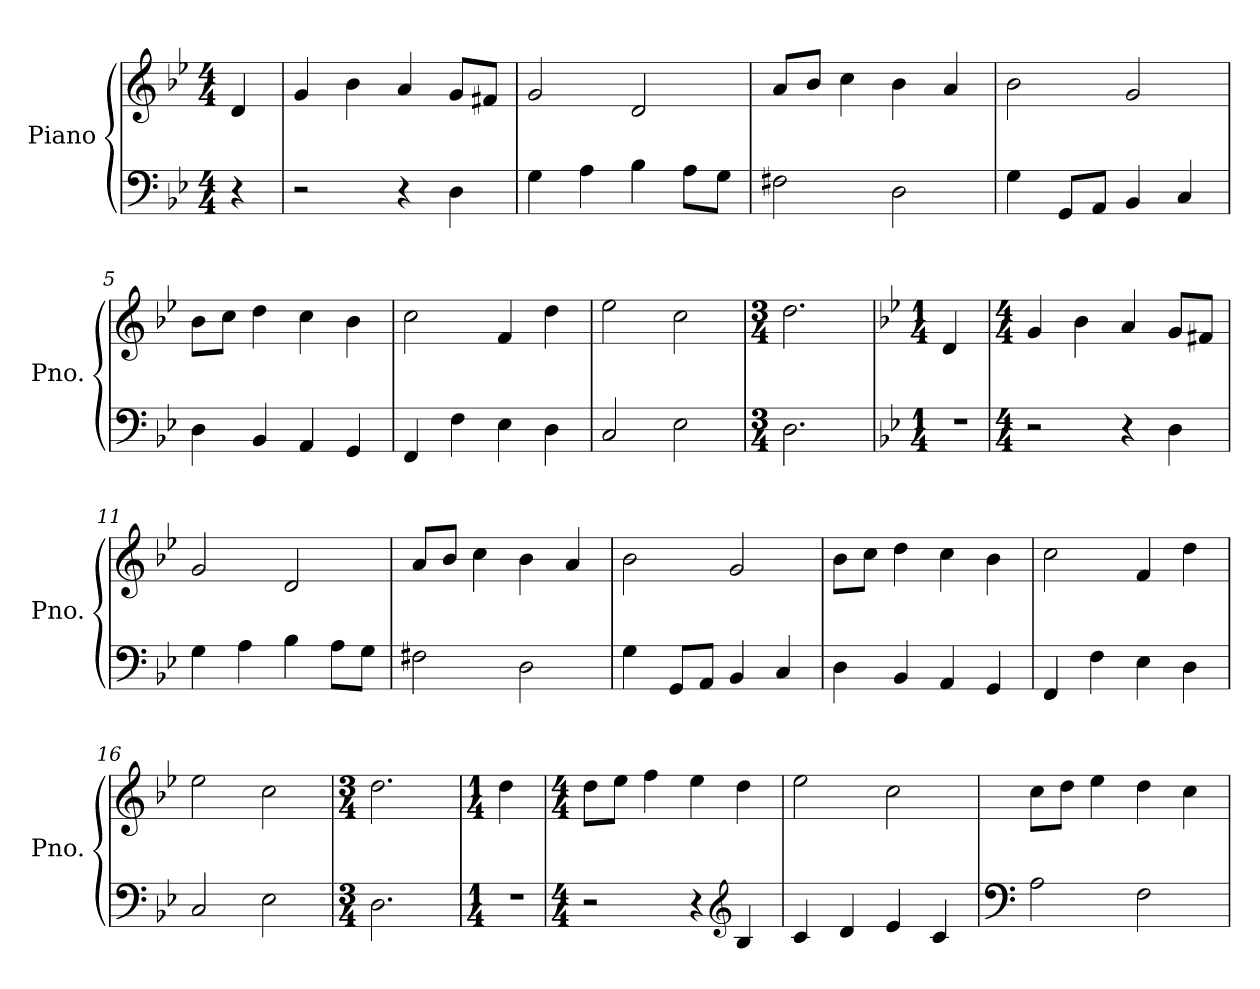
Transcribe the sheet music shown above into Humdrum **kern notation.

**kern	**kern
*part1	*part1
*staff2	*staff1
*I"Piano	*
*I'Pno.	*
*clefF4	*clefG2
*k[b-e-]	*k[b-e-]
*M4/4	*M4/4
*MM200	*MM200
=	=
4r	4d/
=1	=1
2r	4g/
.	4b-\
4r	4a/
4D\	8g/L
.	8f#X/J
=2	=2
4G\	2g/
4A\	.
4B-\	2d/
8A\L	.
8G\J	.
=3	=3
2F#X\	8a/L
.	8b-/J
.	4cc\
2D\	4b-\
.	4a/
=4	=4
4G\	2b-\
8GG/L	.
8AA/J	.
4BB-/	2g/
4C/	.
=5	=5
4D\	8b-\L
.	8cc\J
4BB-/	4dd\
4AA/	4cc\
4GG/	4b-\
=6	=6
4FF/	2cc\
4F\	.
4E-\	4f/
4D\	4dd\
=7	=7
2C/	2ee-\
2E-\	2cc\
!!LO:LB:g=z
=8	=8
*M3/4	*M3/4
2.D\	2.dd\
=9	=9
*k[b-e-]	*k[b-e-]
*M1/4	*M1/4
4r	4d/
=10	=10
*M4/4	*M4/4
2r	4g/
.	4b-\
4r	4a/
4D\	8g/L
.	8f#X/J
=11	=11
4G\	2g/
4A\	.
4B-\	2d/
8A\L	.
8G\J	.
=12	=12
2F#X\	8a/L
.	8b-/J
.	4cc\
2D\	4b-\
.	4a/
=13	=13
4G\	2b-\
8GG/L	.
8AA/J	.
4BB-/	2g/
4C/	.
=14	=14
4D\	8b-\L
.	8cc\J
4BB-/	4dd\
4AA/	4cc\
4GG/	4b-\
!!LO:LB:g=z
=15	=15
4FF/	2cc\
4F\	.
4E-\	4f/
4D\	4dd\
=16	=16
2C/	2ee-\
2E-\	2cc\
=17	=17
*M3/4	*M3/4
2.D\	2.dd\
=18	=18
*M1/4	*M1/4
4r	4dd\
=19	=19
*M4/4	*M4/4
2r	8dd\L
.	8ee-\J
.	4ff\
4r	4ee-\
*clefG2	*
4B-/	4dd\
=20	=20
4c/	2ee-\
4d/	.
4e-/	2cc\
4c/	.
=21	=21
*clefF4	*
2A\	8cc\L
.	8dd\J
.	4ee-\
2F\	4dd\
.	4cc\
=	=
*-	*-
